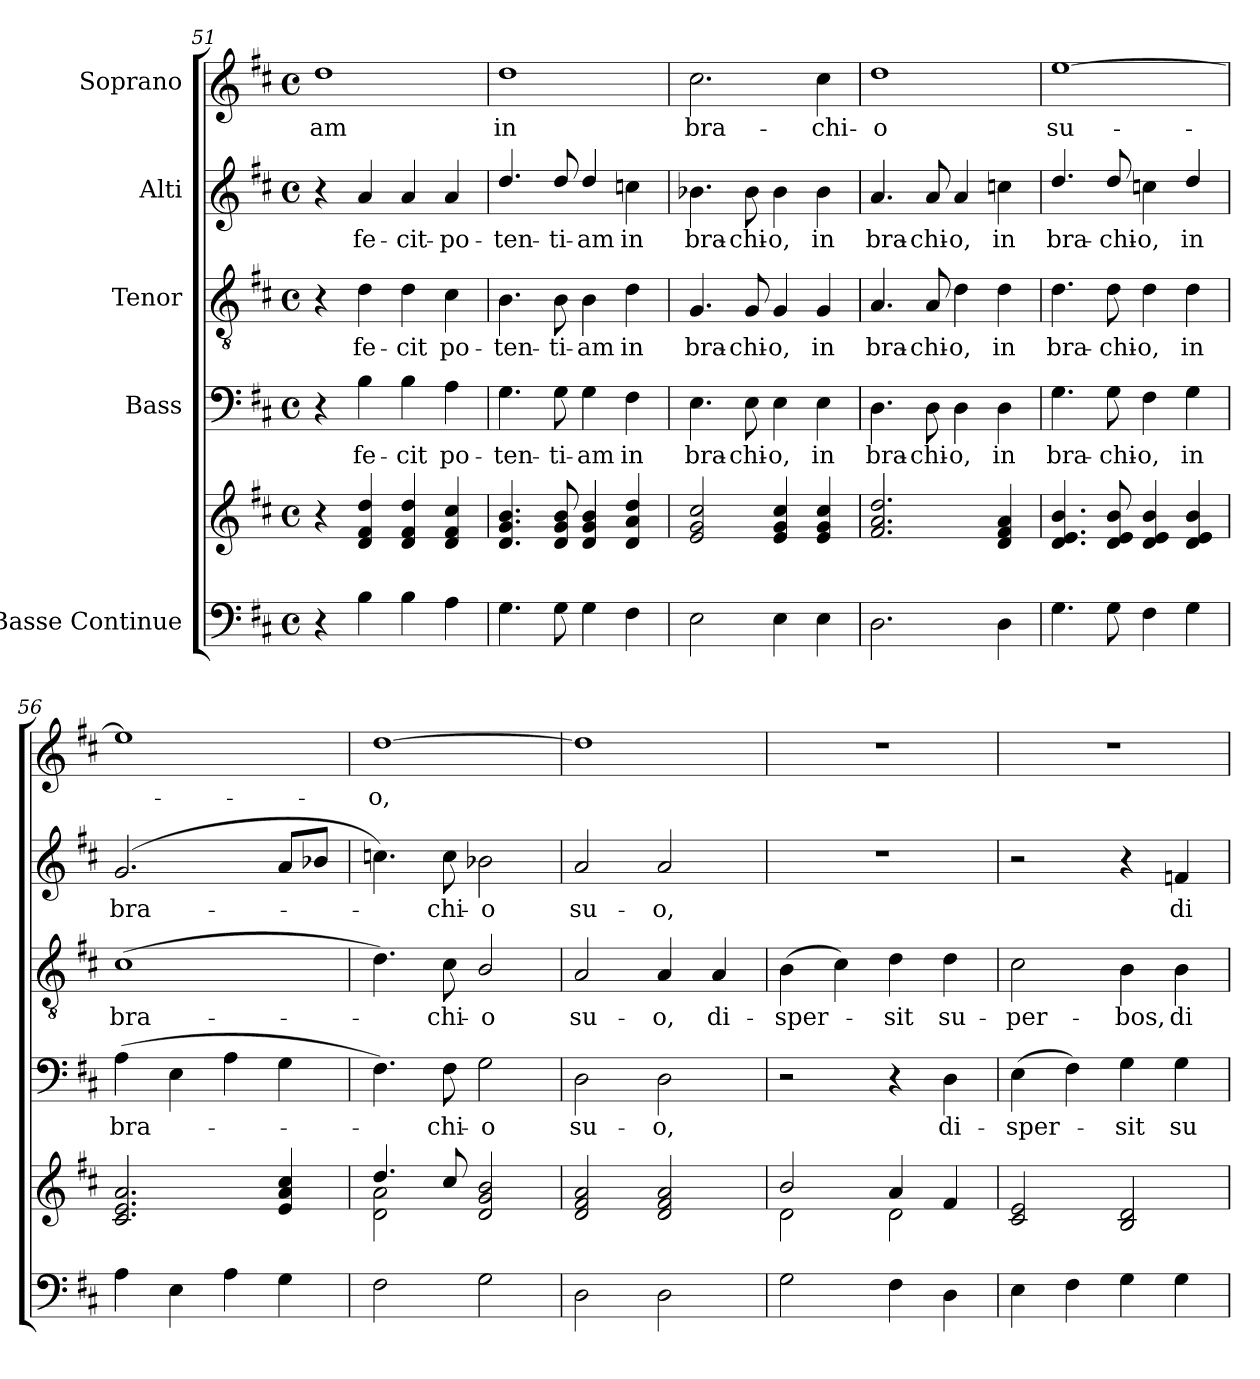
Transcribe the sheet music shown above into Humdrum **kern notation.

**kern	**kern	**kern	**text	**kern	**text	**kern	**text	**kern	**text
*part5	*part5	*part4	*part4	*part3	*part3	*part2	*part2	*part1	*part1
*staff6	*staff5	*staff4	*staff4	*staff3	*staff3	*staff2	*staff2	*staff1	*staff1
*I"Basse Continue	*	*I"Bass	*	*I"Tenor	*	*I"Alti	*	*I"Soprano	*
*clefF4	*clefG2	*clefF4	*	*clefGv2	*	*clefG2	*	*clefG2	*
*	*	*	*	*	*	*ITrd2c3	*	*	*
*k[f#c#]	*k[f#c#]	*k[f#c#]	*	*k[f#c#]	*	*k[f#c#g#d#a#]	*	*k[f#c#]	*
*M4/4	*M4/4	*M4/4	*	*M4/4	*	*M4/4	*	*M4/4	*
*met(c)	*met(c)	*met(c)	*	*met(c)	*	*met(c)	*	*met(c)	*
=51	=51	=51	=51	=51	=51	=51	=51	=51	=51
4r	4r	4r	.	4r	.	4r	.	1dd!	am
4B\	4d/ 4f#/ 4dd/	4B!\	fe-	4d!\	fe-	4f#!i/	fe-	.	.
4B\	4d/ 4f#/ 4dd/	4B!\	cit	4d!\	cit	4f#!i/	cit-	.	.
4A\	4d/ 4f#/ 4cc#/	4A!\	po-	4c#!\	po-	4f#!i/	po-	.	.
=52	=52	=52	=52	=52	=52	=52	=52	=52	=52
4.G\	4.d/ 4.g/ 4.b/	4.G!\	ten-	4.B!\	ten-	4.b!i/	ten-	1dd!	in
8G\	8d/ 8g/ 8b/	8G!\	ti-	8B!\	ti-	8b!i/	ti-	.	.
4G\	4d/ 4g/ 4b/	4G!\	am	4B!\	am	4b!i/	am	.	.
4F#\	4d/ 4a/ 4dd/	4F#!\	in	4d!\	in	4an!i\	in	.	.
!!LO:LB:g=z
=53	=53	=53	=53	=53	=53	=53	=53	=53	=53
2E\	2e/ 2g/ 2cc#/	4.E!\	bra-	4.G!/	bra-	4.gn!i\	bra-	2.cc#!\	bra-
.	.	8E!\	chi-	8G!/	chi-	8g!i\	chi-	.	.
4E\	4e/ 4g/ 4cc#/	4E!\	o,	4G!/	o,	4g!i\	o,	.	.
4E\	4e/ 4g/ 4cc#/	4E!\	in	4G!/	in	4g!i\	in	4cc#!\	chi-
=54	=54	=54	=54	=54	=54	=54	=54	=54	=54
2.D\	2.f#/ 2.a/ 2.dd/	4.D!\	bra-	4.A!/	bra-	4.f#!i/	bra-	1dd!	o
.	.	8D!\	chi-	8A!/	chi-	8f#!i/	chi-	.	.
.	.	4D!\	o,	4d!\	o,	4f#!i/	o,	.	.
4D\	4d/ 4f#/ 4a/	4D!\	in	4d!\	in	4an!i\	in	.	.
=55	=55	=55	=55	=55	=55	=55	=55	=55	=55
4.G\	4.d/ 4.e/ 4.b/	4.G!\	bra-	4.d!\	bra-	4.b!i/	bra-	[1ee!	su-
8G\	8d/ 8e/ 8b/	8G!\	chi-	8d!\	chi-	8b!i/	chi-	.	.
4F#\	4d/ 4e/ 4b/	4F#!\	o,	4d!\	o,	4an!i\	o,	.	.
4G\	4d/ 4e/ 4b/	4G!\	in	4d!\	in	4b!i/	in	.	.
=56	=56	=56	=56	=56	=56	=56	=56	=56	=56
4A\	2.c#/ 2.e/ 2.a/	(4A!\	bra-	(1c#!	bra-	(>2.e!i/	bra-	1ee!]	.
4E\	.	4E!\	.	.	.	.	.	.	.
4A\	.	4A!\	.	.	.	.	.	.	.
4G\	4e/ 4a/ 4cc#/	4G!\	.	.	.	8f#!i/L	.	.	.
.	.	.	.	.	.	8gn!i/J	.	.	.
=57	=57	=57	=57	=57	=57	=57	=57	=57	=57
*	*^	*	*	*	*	*	*	*	*
2F#\	4.dd/	2d\ 2a\	4.F#!\)	.	4.d!\)	.	4.an!i\)	.	[1dd!	-o,
.	8cc#/	.	8F#!\	chi-	8c#!\	-chi-	8a!i\	-chi-	.	.
2G\	2d/ 2g/ 2b/	2ryy	2G!\	o	2B!/	o	2gn!i\	-o	.	.
*	*v	*v	*	*	*	*	*	*	*	*
=58	=58	=58	=58	=58	=58	=58	=58	=58	=58
2D\	2d/ 2f#/ 2a/	2D!\	su-	2A!/	su-	2f#!i/	su-	1dd!]	.
2D\	2d/ 2f#/ 2a/	2D!\	o,	4A!/	o,	2f#!i/	o,	.	.
.	.	.	.	4A!/	di-	.	.	.	.
!!LO:PB:g=z
=59	=59	=59	=59	=59	=59	=59	=59	=59	=59
*	*^	*	*	*	*	*	*	*	*
2G\	2b/	2d\	2r	.	(4B!\	sper-	1r	.	1r	.
.	.	.	.	.	4c#!\)	.	.	.	.	.
4F#\	4a/	2d\	4r	.	4d!\	-sit	.	.	.	.
4D\	4f#/	.	4D!\	di-	4d!\	su-	.	.	.	.
*	*v	*v	*	*	*	*	*	*	*	*
=60	=60	=60	=60	=60	=60	=60	=60	=60	=60
4E\	2c#/ 2e/	(4E!\	sper-	2c#!\	per-	2r	.	1r	.
4F#\	.	4F#!\)	.	.	.	.	.	.	.
4G\	2B/ 2d/	4G!\	-sit	4B!\	bos,	4r	.	.	.
4G\	.	4G!\	su-	4B!\	di-	4dn!i/	di-	.	.
=	=	=	=	=	=	=	=	=	=
*-	*-	*-	*-	*-	*-	*-	*-	*-	*-
